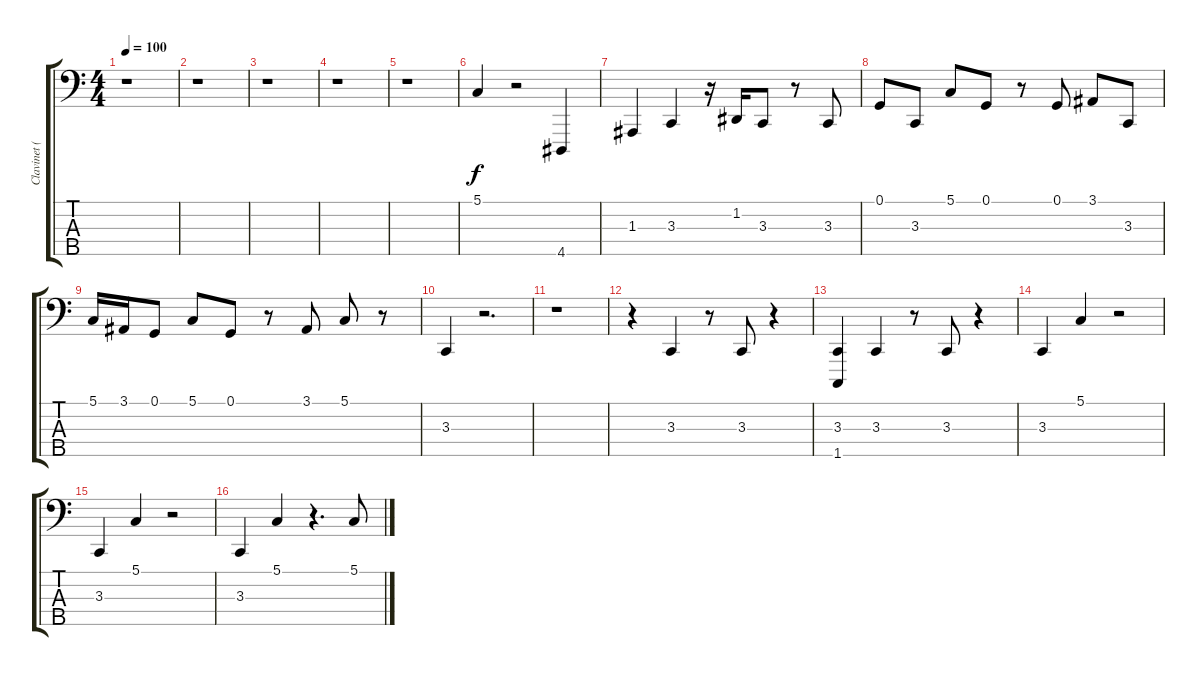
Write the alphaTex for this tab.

\track ("Clavinet (Preston)" "Clavinet (") {instrument clavinet}
\staff {score tabs}
\tuning (G2 D2 A1 E1 B0) {hide}
\ts (4 4)
\tempo 100
\clef f4
\ks c
r.1{dy f} |
r.1 |
r.1 |
r.1 |
r.1 |
5.1.4 r.2 4.5.4 |
1.3.4 3.3.4 r.16 1.2.16 3.3.8 r.8 3.3.8 |
0.1.8 3.3.8 5.1.8 0.1.8 r.8 0.1.8 3.1.8 3.3.8 |
5.1.16 3.1.16 0.1.8 5.1.8 0.1.8 r.8 3.1.8 5.1.8 r.8 |
3.3.4 r.2{d} |
r.1 |
r.4 3.3.4 r.8 3.3.8 r.4 |
(3.3 1.5).4 3.3.4 r.8 3.3.8 r.4 |
3.3.4 5.1.4 r.2 |
3.3.4 5.1.4 r.2 |
3.3.4 5.1.4 r.4{d} 5.1.8
